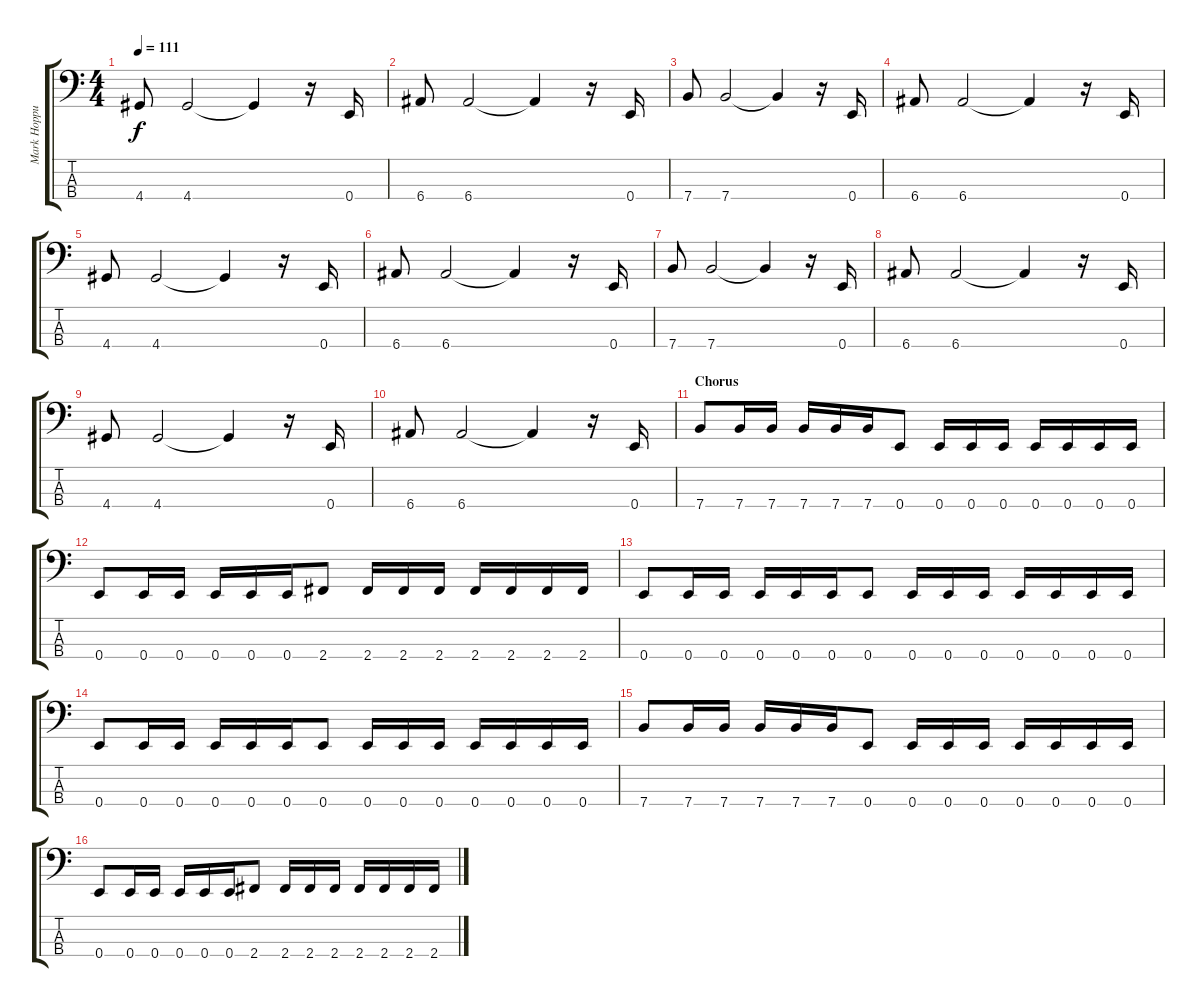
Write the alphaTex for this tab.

\track ("Mark Hoppus - Bass" "Mark Hoppu") {instrument acousticbass}
\staff {score tabs}
\tuning (G2 D2 A1 E1) {hide}
\ts (4 4)
\tempo 111
\clef f4
\ks c
4.4.8{dy f} 4.4.2 4.4{t}.4 r.16 0.4.16 |
6.4.8 6.4.2 6.4{t}.4 r.16 0.4.16 |
7.4.8 7.4.2 7.4{t}.4 r.16 0.4.16 |
6.4.8 6.4.2 6.4{t}.4 r.16 0.4.16 |
4.4.8 4.4.2 4.4{t}.4 r.16 0.4.16 |
6.4.8 6.4.2 6.4{t}.4 r.16 0.4.16 |
7.4.8 7.4.2 7.4{t}.4 r.16 0.4.16 |
6.4.8 6.4.2 6.4{t}.4 r.16 0.4.16 |
4.4.8 4.4.2 4.4{t}.4 r.16 0.4.16 |
6.4.8 6.4.2 6.4{t}.4 r.16 0.4.16 |
\section ("" "Chorus")
7.4.8 7.4.16 7.4.16 7.4.16 7.4.16 7.4.16 0.4.8 0.4.16 0.4.16 0.4.16 0.4.16 0.4.16 0.4.16 0.4.16 |
0.4.8 0.4.16 0.4.16 0.4.16 0.4.16 0.4.16 2.4.8 2.4.16 2.4.16 2.4.16 2.4.16 2.4.16 2.4.16 2.4.16 |
0.4.8 0.4.16 0.4.16 0.4.16 0.4.16 0.4.16 0.4.8 0.4.16 0.4.16 0.4.16 0.4.16 0.4.16 0.4.16 0.4.16 |
0.4.8 0.4.16 0.4.16 0.4.16 0.4.16 0.4.16 0.4.8 0.4.16 0.4.16 0.4.16 0.4.16 0.4.16 0.4.16 0.4.16 |
7.4.8 7.4.16 7.4.16 7.4.16 7.4.16 7.4.16 0.4.8 0.4.16 0.4.16 0.4.16 0.4.16 0.4.16 0.4.16 0.4.16 |
0.4.8 0.4.16 0.4.16 0.4.16 0.4.16 0.4.16 2.4.8 2.4.16 2.4.16 2.4.16 2.4.16 2.4.16 2.4.16 2.4.16
